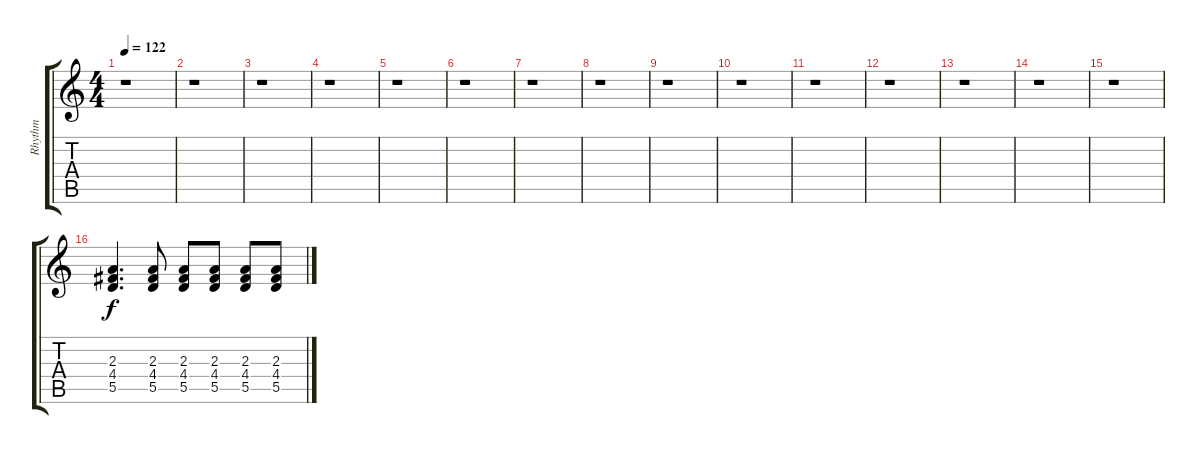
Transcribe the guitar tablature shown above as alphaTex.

\track ("Rhythm" "Rhythm") {instrument acousticguitarsteel}
\staff {score tabs}
\tuning (E4 B3 G3 D3 A2 E2) {hide}
\ts (4 4)
\tempo 122
\clef g2
\ks c
r.1{dy f} |
r.1 |
r.1 |
r.1 |
r.1 |
r.1 |
r.1 |
r.1 |
r.1 |
r.1 |
r.1 |
r.1 |
r.1 |
r.1 |
r.1 |
(2.3 4.4 5.5).4{d} (2.3 4.4 5.5).8 (2.3 4.4 5.5).8 (2.3 4.4 5.5).8 (2.3 4.4 5.5).8 (2.3 4.4 5.5).8
